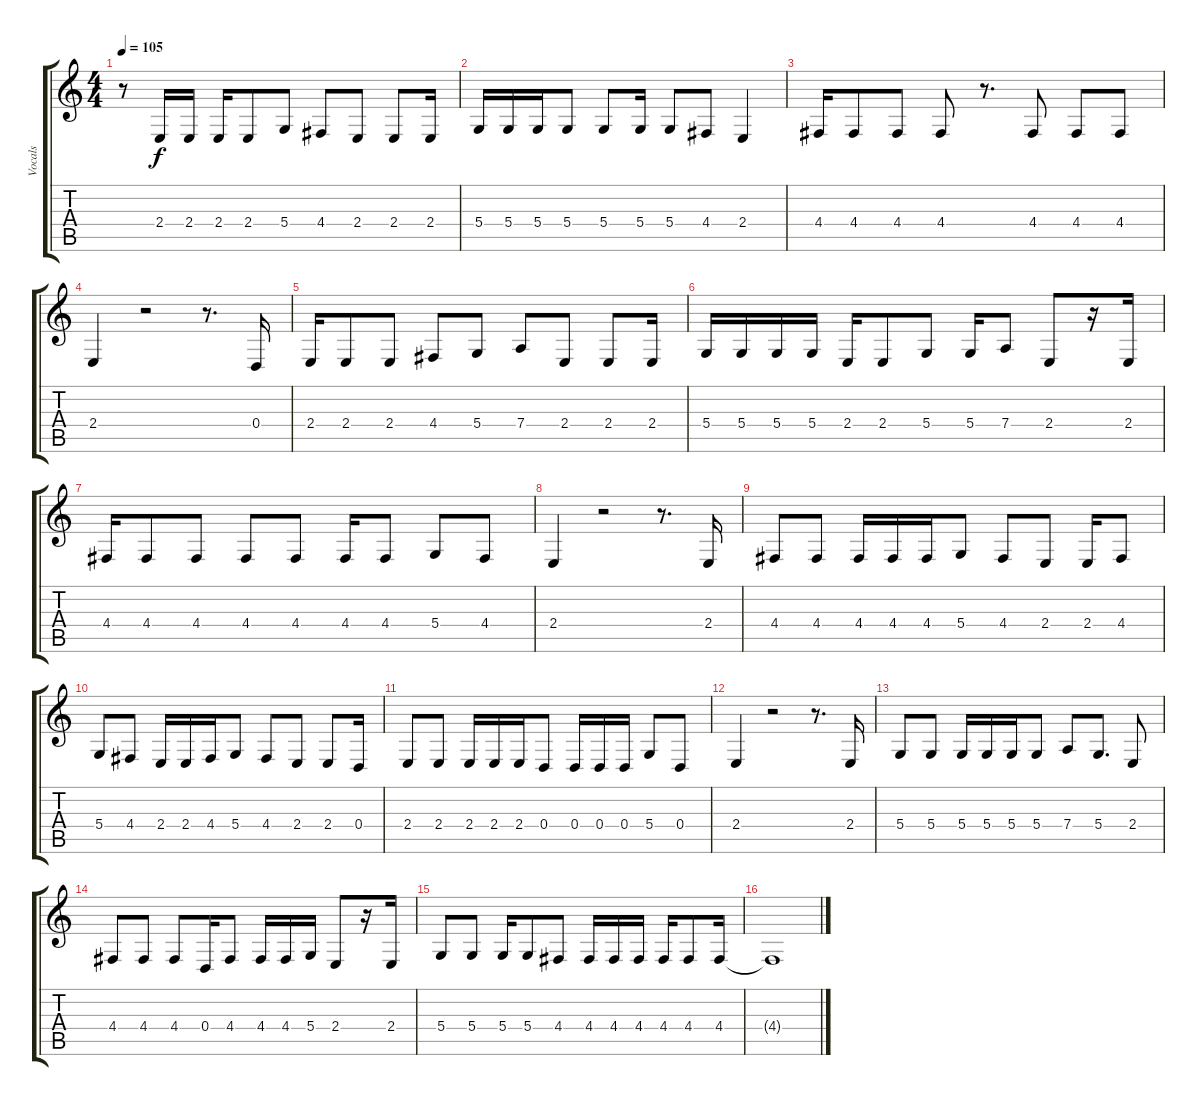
\track ("Vocals" "Vocals") {instrument flute}
\staff {score tabs}
\tuning (E4 B3 G3 D3 A2 E2) {hide}
\ts (4 4)
\tempo 105
\clef g2
\ks c
r.8{dy f instrument flute} 2.4.16 2.4.16 2.4.16 2.4.8 5.4.8 4.4.8 2.4.8 2.4.8 2.4.16 |
5.4.16 5.4.16 5.4.16 5.4.8 5.4.8 5.4.16 5.4.8 4.4.8 2.4.4 |
4.4.16 4.4.8 4.4.8 4.4.8 r.8{d} 4.4.8 4.4.8 4.4.8 |
2.4.4 r.2 r.8{d} 0.4.16 |
2.4.16 2.4.8 2.4.8 4.4.8 5.4.8 7.4.8 2.4.8 2.4.8 2.4.16 |
5.4.16 5.4.16 5.4.16 5.4.16 2.4.16 2.4.8 5.4.8 5.4.16 7.4.8 2.4.8 r.16 2.4.16 |
4.4.16 4.4.8 4.4.8 4.4.8 4.4.8 4.4.16 4.4.8 5.4.8 4.4.8 |
2.4.4 r.2 r.8{d} 2.4.16 |
4.4.8 4.4.8 4.4.16 4.4.16 4.4.16 5.4.8 4.4.8 2.4.8 2.4.16 4.4.8 |
5.4.8 4.4.8 2.4.16 2.4.16 4.4.16 5.4.8 4.4.8 2.4.8 2.4.8 0.4.16 |
2.4.8 2.4.8 2.4.16 2.4.16 2.4.16 0.4.8 0.4.16 0.4.16 0.4.16 5.4.8 0.4.8 |
2.4.4 r.2 r.8{d} 2.4.16 |
5.4.8 5.4.8 5.4.16 5.4.16 5.4.16 5.4.8 7.4.8 5.4.8{d} 2.4.8 |
4.4.8 4.4.8 4.4.8 0.4.16 4.4.8 4.4.16 4.4.16 5.4.16 2.4.8 r.16 2.4.16 |
5.4.8 5.4.8 5.4.16 5.4.8 4.4.8 4.4.16 4.4.16 4.4.16 4.4.16 4.4.8 4.4.16 |
4.4{t}.1
